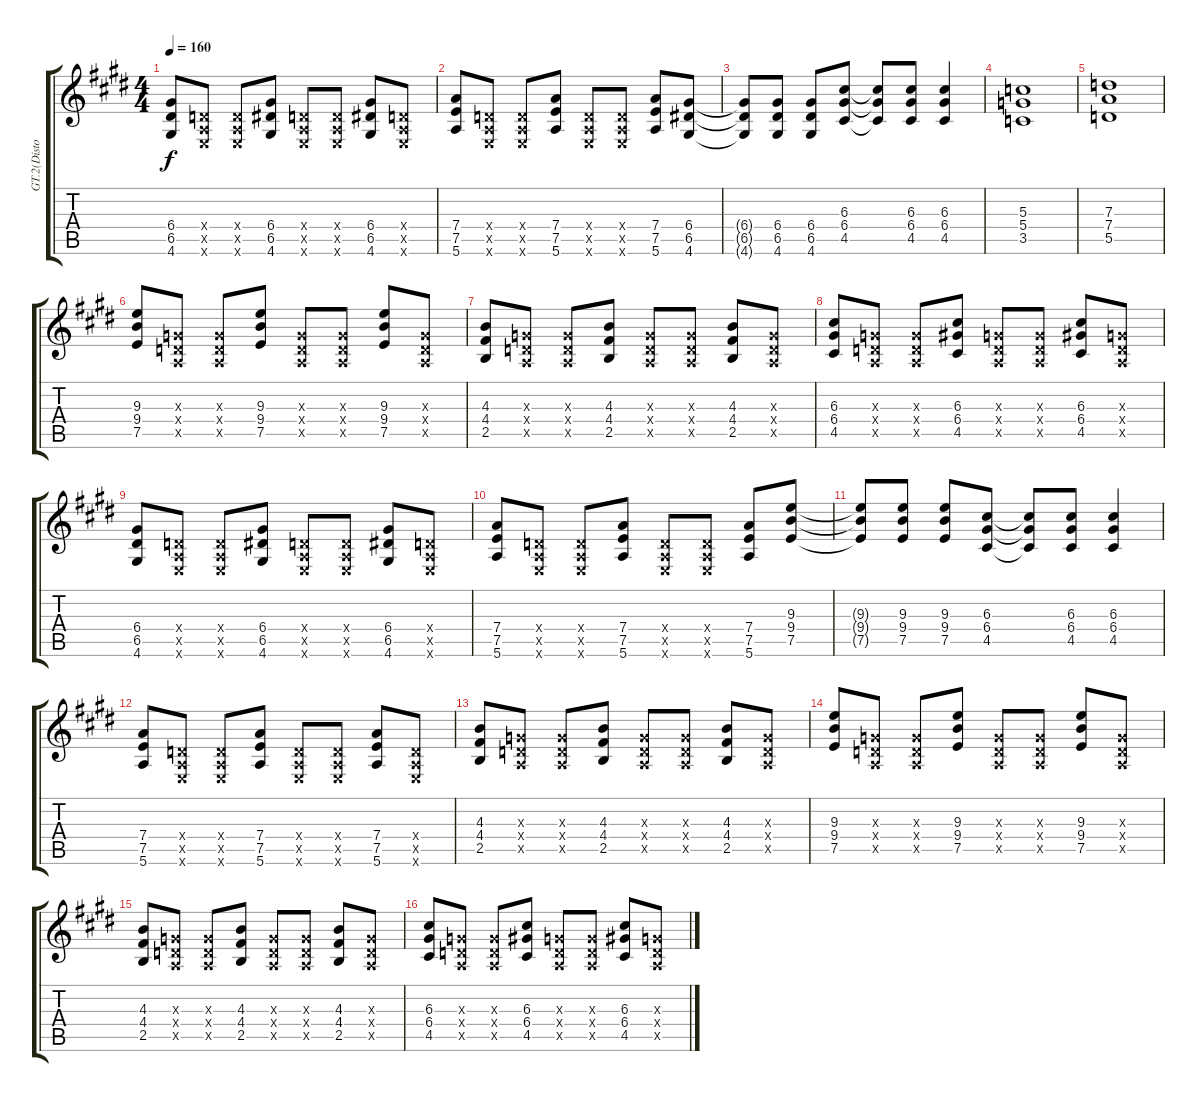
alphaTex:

\track ("GT.2(Distortion)" "GT.2(Disto") {instrument distortionguitar}
\staff {score tabs}
\tuning (E4 B3 G3 D3 A2 E2) {hide}
\ts (4 4)
\tempo 160
\clef g2
\ks e
(6.4 6.5 4.6).8{dy f} (0.4{x} 0.5{x} 0.6{x}).8 (0.4{x} 0.5{x} 0.6{x}).8 (6.4 6.5 4.6).8 (0.4{x} 0.5{x} 0.6{x}).8 (0.4{x} 0.5{x} 0.6{x}).8 (6.4 6.5 4.6).8 (0.4{x} 0.5{x} 0.6{x}).8 |
(7.4 7.5 5.6).8 (0.4{x} 0.5{x} 0.6{x}).8 (0.4{x} 0.5{x} 0.6{x}).8 (7.4 7.5 5.6).8 (0.4{x} 0.5{x} 0.6{x}).8 (0.4{x} 0.5{x} 0.6{x}).8 (7.4 7.5 5.6).8 (6.4 6.5 4.6).8 |
(6.4{t} 6.5{t} 4.6{t}).8 (6.4 6.5 4.6).8 (6.4 6.5 4.6).8 (6.3 6.4 4.5).8 (6.3{t} 6.4{t} 4.5{t}).8 (6.3 6.4 4.5).8 (6.3 6.4 4.5).4 |
(5.3 5.4 3.5).1 |
(7.3 7.4 5.5).1 |
(9.3 9.4 7.5).8 (0.3{x} 0.4{x} 0.5{x}).8 (0.3{x} 0.4{x} 0.5{x}).8 (9.3 9.4 7.5).8 (0.3{x} 0.4{x} 0.5{x}).8 (0.3{x} 0.4{x} 0.5{x}).8 (9.3 9.4 7.5).8 (0.3{x} 0.4{x} 0.5{x}).8 |
(4.3 4.4 2.5).8 (0.3{x} 0.4{x} 0.5{x}).8 (0.3{x} 0.4{x} 0.5{x}).8 (4.3 4.4 2.5).8 (0.3{x} 0.4{x} 0.5{x}).8 (0.3{x} 0.4{x} 0.5{x}).8 (4.3 4.4 2.5).8 (0.3{x} 0.4{x} 0.5{x}).8 |
(6.3 6.4 4.5).8 (0.3{x} 0.4{x} 0.5{x}).8 (0.3{x} 0.4{x} 0.5{x}).8 (6.3 6.4 4.5).8 (0.3{x} 0.4{x} 0.5{x}).8 (0.3{x} 0.4{x} 0.5{x}).8 (6.3 6.4 4.5).8 (0.3{x} 0.4{x} 0.5{x}).8 |
(6.4 6.5 4.6).8 (0.4{x} 0.5{x} 0.6{x}).8 (0.4{x} 0.5{x} 0.6{x}).8 (6.4 6.5 4.6).8 (0.4{x} 0.5{x} 0.6{x}).8 (0.4{x} 0.5{x} 0.6{x}).8 (6.4 6.5 4.6).8 (0.4{x} 0.5{x} 0.6{x}).8 |
(7.4 7.5 5.6).8 (0.4{x} 0.5{x} 0.6{x}).8 (0.4{x} 0.5{x} 0.6{x}).8 (7.4 7.5 5.6).8 (0.4{x} 0.5{x} 0.6{x}).8 (0.4{x} 0.5{x} 0.6{x}).8 (7.4 7.5 5.6).8 (9.3 9.4 7.5).8 |
(9.3{t} 9.4{t} 7.5{t}).8 (9.3 9.4 7.5).8 (9.3 9.4 7.5).8 (6.3 6.4 4.5).8 (6.3{t} 6.4{t} 4.5{t}).8 (6.3 6.4 4.5).8 (6.3 6.4 4.5).4 |
(7.4 7.5 5.6).8 (0.4{x} 0.5{x} 0.6{x}).8 (0.4{x} 0.5{x} 0.6{x}).8 (7.4 7.5 5.6).8 (0.4{x} 0.5{x} 0.6{x}).8 (0.4{x} 0.5{x} 0.6{x}).8 (7.4 7.5 5.6).8 (0.4{x} 0.5{x} 0.6{x}).8 |
(4.3 4.4 2.5).8 (0.3{x} 0.4{x} 0.5{x}).8 (0.3{x} 0.4{x} 0.5{x}).8 (4.3 4.4 2.5).8 (0.3{x} 0.4{x} 0.5{x}).8 (0.3{x} 0.4{x} 0.5{x}).8 (4.3 4.4 2.5).8 (0.3{x} 0.4{x} 0.5{x}).8 |
(9.3 9.4 7.5).8 (0.3{x} 0.4{x} 0.5{x}).8 (0.3{x} 0.4{x} 0.5{x}).8 (9.3 9.4 7.5).8 (0.3{x} 0.4{x} 0.5{x}).8 (0.3{x} 0.4{x} 0.5{x}).8 (9.3 9.4 7.5).8 (0.3{x} 0.4{x} 0.5{x}).8 |
(4.3 4.4 2.5).8 (0.3{x} 0.4{x} 0.5{x}).8 (0.3{x} 0.4{x} 0.5{x}).8 (4.3 4.4 2.5).8 (0.3{x} 0.4{x} 0.5{x}).8 (0.3{x} 0.4{x} 0.5{x}).8 (4.3 4.4 2.5).8 (0.3{x} 0.4{x} 0.5{x}).8 |
(6.3 6.4 4.5).8 (0.3{x} 0.4{x} 0.5{x}).8 (0.3{x} 0.4{x} 0.5{x}).8 (6.3 6.4 4.5).8 (0.3{x} 0.4{x} 0.5{x}).8 (0.3{x} 0.4{x} 0.5{x}).8 (6.3 6.4 4.5).8 (0.3{x} 0.4{x} 0.5{x}).8
